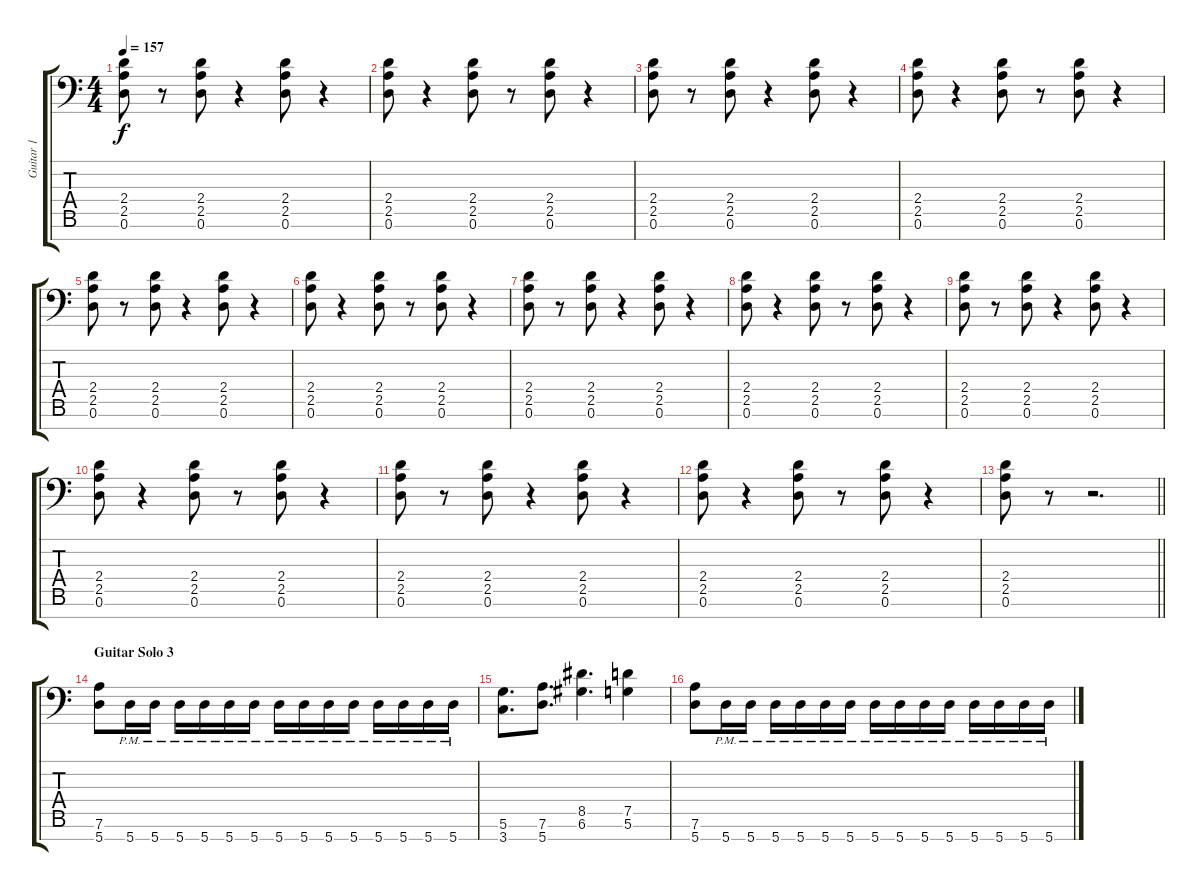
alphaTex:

\track ("Guitar 1" "Guitar 1") {instrument overdrivenguitar}
\staff {score tabs}
\tuning (D4 A3 F3 C3 G2 D2 A1) {hide}
\ts (4 4)
\tempo 157
\clef f4
\ks c
(2.4 2.5 0.6).8{dy f} r.8 (2.4 2.5 0.6).8 r.4 (2.4 2.5 0.6).8 r.4 |
(2.4 2.5 0.6).8 r.4 (2.4 2.5 0.6).8 r.8 (2.4 2.5 0.6).8 r.4 |
(2.4 2.5 0.6).8 r.8 (2.4 2.5 0.6).8 r.4 (2.4 2.5 0.6).8 r.4 |
(2.4 2.5 0.6).8 r.4 (2.4 2.5 0.6).8 r.8 (2.4 2.5 0.6).8 r.4 |
(2.4 2.5 0.6).8 r.8 (2.4 2.5 0.6).8 r.4 (2.4 2.5 0.6).8 r.4 |
(2.4 2.5 0.6).8 r.4 (2.4 2.5 0.6).8 r.8 (2.4 2.5 0.6).8 r.4 |
(2.4 2.5 0.6).8 r.8 (2.4 2.5 0.6).8 r.4 (2.4 2.5 0.6).8 r.4 |
(2.4 2.5 0.6).8 r.4 (2.4 2.5 0.6).8 r.8 (2.4 2.5 0.6).8 r.4 |
(2.4 2.5 0.6).8 r.8 (2.4 2.5 0.6).8 r.4 (2.4 2.5 0.6).8 r.4 |
(2.4 2.5 0.6).8 r.4 (2.4 2.5 0.6).8 r.8 (2.4 2.5 0.6).8 r.4 |
(2.4 2.5 0.6).8 r.8 (2.4 2.5 0.6).8 r.4 (2.4 2.5 0.6).8 r.4 |
(2.4 2.5 0.6).8 r.4 (2.4 2.5 0.6).8 r.8 (2.4 2.5 0.6).8 r.4 |
\barLineRight lightlight
(2.4 2.5 0.6).8 r.8 r.2{d} |
\section ("" "Guitar Solo 3")
(7.6 5.7).8 5.7{pm}.16 5.7{pm}.16 5.7{pm}.16 5.7{pm}.16 5.7{pm}.16 5.7{pm}.16 5.7{pm}.16 5.7{pm}.16 5.7{pm}.16 5.7{pm}.16 5.7{pm}.16 5.7{pm}.16 5.7{pm}.16 5.7{pm}.16 |
(5.6 3.7).8{d} (7.6 5.7).8{d} (8.5 6.6).4{d} (7.5 5.6).4 |
(7.6 5.7).8 5.7{pm}.16 5.7{pm}.16 5.7{pm}.16 5.7{pm}.16 5.7{pm}.16 5.7{pm}.16 5.7{pm}.16 5.7{pm}.16 5.7{pm}.16 5.7{pm}.16 5.7{pm}.16 5.7{pm}.16 5.7{pm}.16 5.7{pm}.16
